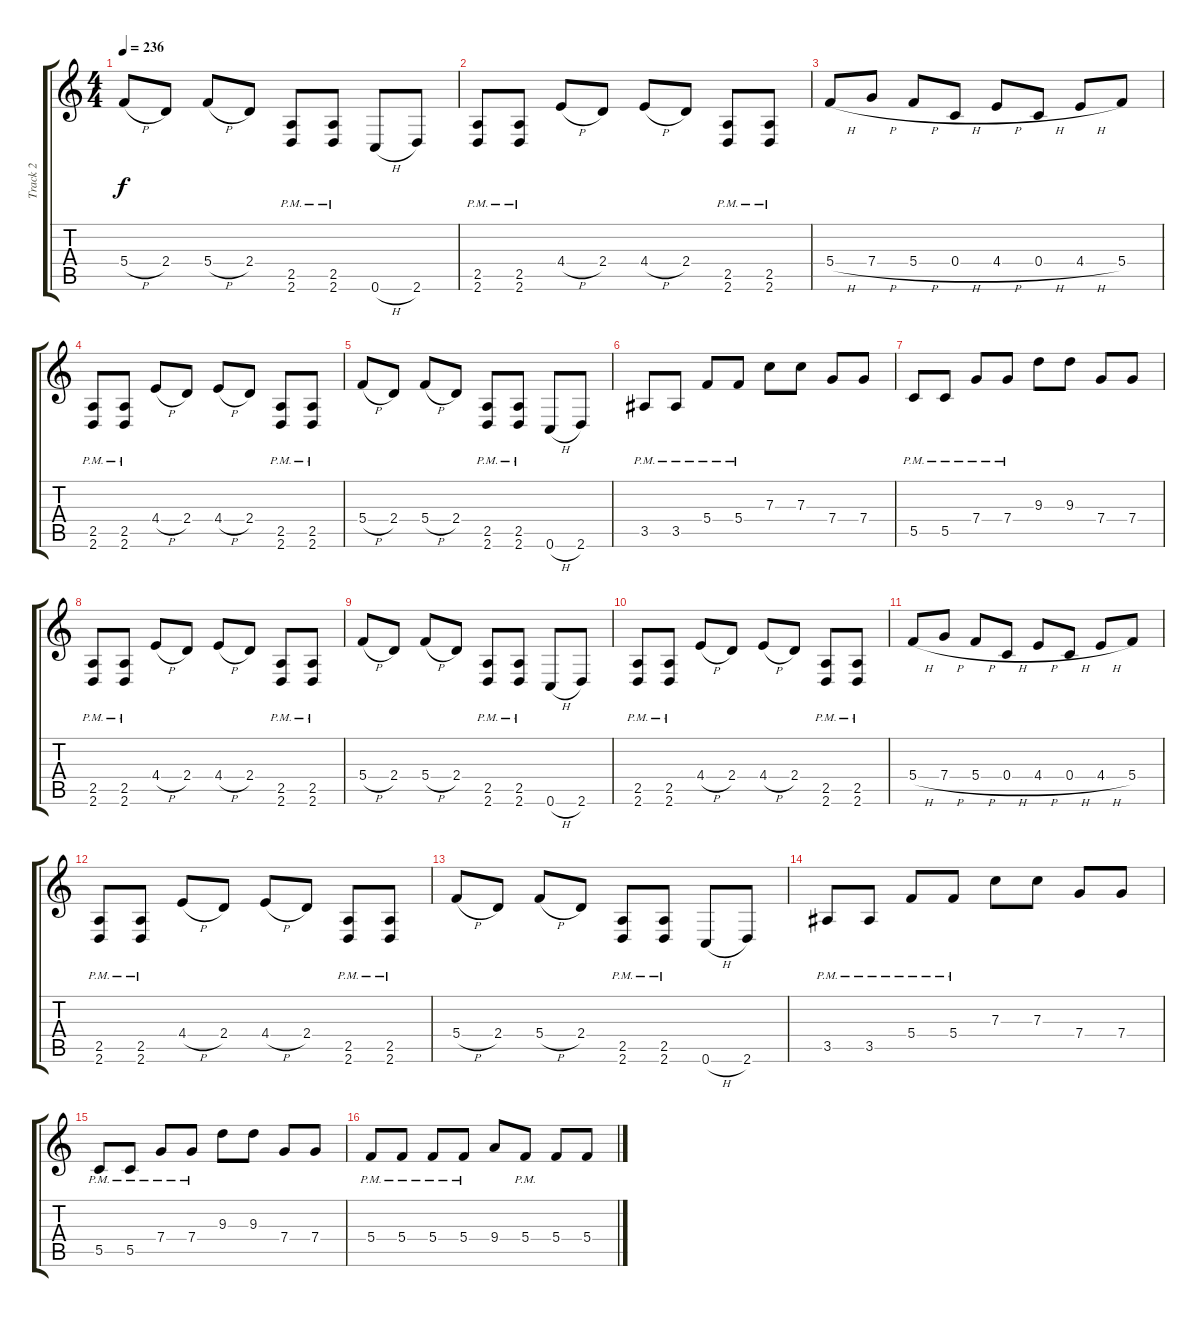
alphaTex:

\track ("Track 2" "Track 2") {instrument distortionguitar}
\staff {score tabs}
\tuning (D4 A3 F3 C3 G2 C2) {hide}
\ts (4 4)
\tempo 236
\clef g2
\ks c
5.4{h}.8{dy f} 2.4.8 5.4{h}.8 2.4.8 (2.5{pm} 2.6{pm}).8 (2.5{pm} 2.6{pm}).8 0.6{h}.8 2.6.8 |
(2.5{pm} 2.6{pm}).8 (2.5{pm} 2.6{pm}).8 4.4{h}.8 2.4.8 4.4{h}.8 2.4.8 (2.5{pm} 2.6{pm}).8 (2.5{pm} 2.6{pm}).8 |
5.4{h}.8 7.4{h}.8 5.4{h}.8 0.4{h}.8 4.4{h}.8 0.4{h}.8 4.4{h}.8 5.4.8 |
(2.5{pm} 2.6{pm}).8 (2.5{pm} 2.6{pm}).8 4.4{h}.8 2.4.8 4.4{h}.8 2.4.8 (2.5{pm} 2.6{pm}).8 (2.5{pm} 2.6{pm}).8 |
5.4{h}.8 2.4.8 5.4{h}.8 2.4.8 (2.5{pm} 2.6{pm}).8 (2.5{pm} 2.6{pm}).8 0.6{h}.8 2.6.8 |
3.5{pm}.8 3.5{pm}.8 5.4{pm}.8 5.4{pm}.8 7.3.8 7.3.8 7.4.8 7.4.8 |
5.5{pm}.8 5.5{pm}.8 7.4{pm}.8 7.4{pm}.8 9.3.8 9.3.8 7.4.8 7.4.8 |
(2.5{pm} 2.6{pm}).8 (2.5{pm} 2.6{pm}).8 4.4{h}.8 2.4.8 4.4{h}.8 2.4.8 (2.5{pm} 2.6{pm}).8 (2.5{pm} 2.6{pm}).8 |
5.4{h}.8 2.4.8 5.4{h}.8 2.4.8 (2.5{pm} 2.6{pm}).8 (2.5{pm} 2.6{pm}).8 0.6{h}.8 2.6.8 |
(2.5{pm} 2.6{pm}).8 (2.5{pm} 2.6{pm}).8 4.4{h}.8 2.4.8 4.4{h}.8 2.4.8 (2.5{pm} 2.6{pm}).8 (2.5{pm} 2.6{pm}).8 |
5.4{h}.8 7.4{h}.8 5.4{h}.8 0.4{h}.8 4.4{h}.8 0.4{h}.8 4.4{h}.8 5.4.8 |
(2.5{pm} 2.6{pm}).8 (2.5{pm} 2.6{pm}).8 4.4{h}.8 2.4.8 4.4{h}.8 2.4.8 (2.5{pm} 2.6{pm}).8 (2.5{pm} 2.6{pm}).8 |
5.4{h}.8 2.4.8 5.4{h}.8 2.4.8 (2.5{pm} 2.6{pm}).8 (2.5{pm} 2.6{pm}).8 0.6{h}.8 2.6.8 |
3.5{pm}.8 3.5{pm}.8 5.4{pm}.8 5.4{pm}.8 7.3.8 7.3.8 7.4.8 7.4.8 |
5.5{pm}.8 5.5{pm}.8 7.4{pm}.8 7.4{pm}.8 9.3.8 9.3.8 7.4.8 7.4.8 |
5.4{pm}.8 5.4{pm}.8 5.4{pm}.8 5.4{pm}.8 9.4.8 5.4{pm}.8 5.4.8 5.4.8
